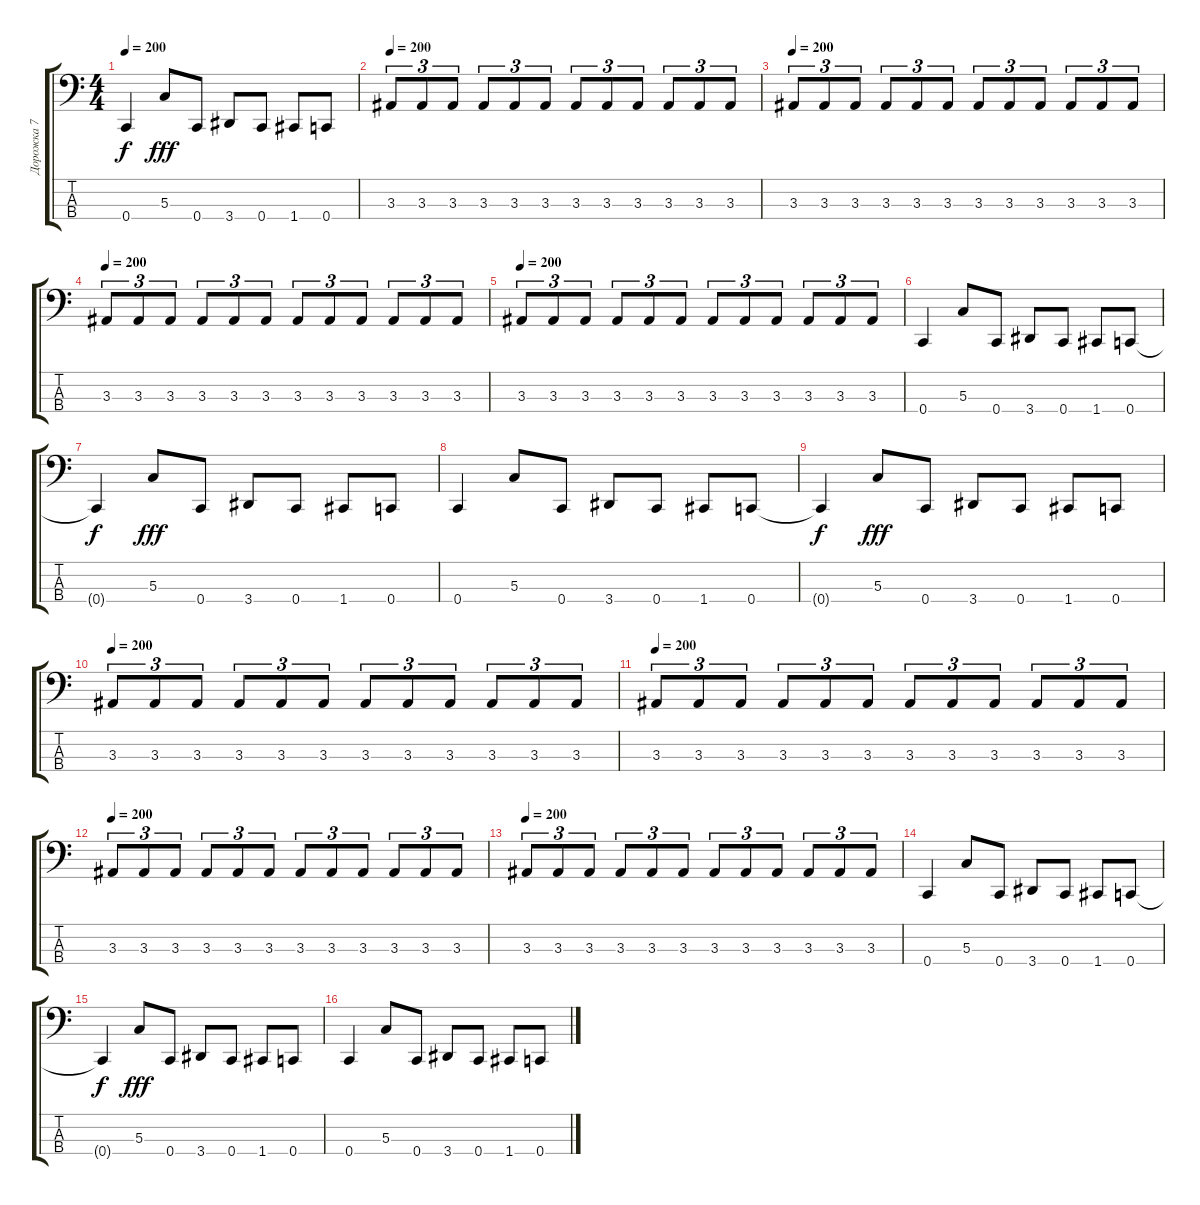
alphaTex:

\track ("Дорожка 7" "Дорожка 7") {instrument electricbassfinger}
\staff {score tabs}
\tuning (F2 C2 G1 C1) {hide}
\ts (4 4)
\tempo 200
\clef f4
\ks c
0.4{t}.4{dy f} 5.3.8{dy fff} 0.4.8 3.4.8 0.4.8 1.4.8 0.4.8 |
\tempo 200
3.3.8{tu (3 2)} 3.3.8{tu (3 2)} 3.3.8{tu (3 2)} 3.3.8{tu (3 2)} 3.3.8{tu (3 2)} 3.3.8{tu (3 2)} 3.3.8{tu (3 2)} 3.3.8{tu (3 2)} 3.3.8{tu (3 2)} 3.3.8{tu (3 2)} 3.3.8{tu (3 2)} 3.3.8{tu (3 2)} |
\tempo 200
3.3.8{tu (3 2)} 3.3.8{tu (3 2)} 3.3.8{tu (3 2)} 3.3.8{tu (3 2)} 3.3.8{tu (3 2)} 3.3.8{tu (3 2)} 3.3.8{tu (3 2)} 3.3.8{tu (3 2)} 3.3.8{tu (3 2)} 3.3.8{tu (3 2)} 3.3.8{tu (3 2)} 3.3.8{tu (3 2)} |
\tempo 200
3.3.8{tu (3 2)} 3.3.8{tu (3 2)} 3.3.8{tu (3 2)} 3.3.8{tu (3 2)} 3.3.8{tu (3 2)} 3.3.8{tu (3 2)} 3.3.8{tu (3 2)} 3.3.8{tu (3 2)} 3.3.8{tu (3 2)} 3.3.8{tu (3 2)} 3.3.8{tu (3 2)} 3.3.8{tu (3 2)} |
\tempo 200
3.3.8{tu (3 2)} 3.3.8{tu (3 2)} 3.3.8{tu (3 2)} 3.3.8{tu (3 2)} 3.3.8{tu (3 2)} 3.3.8{tu (3 2)} 3.3.8{tu (3 2)} 3.3.8{tu (3 2)} 3.3.8{tu (3 2)} 3.3.8{tu (3 2)} 3.3.8{tu (3 2)} 3.3.8{tu (3 2)} |
0.4.4 5.3.8 0.4.8 3.4.8 0.4.8 1.4.8 0.4.8 |
0.4{t}.4{dy f} 5.3.8{dy fff} 0.4.8 3.4.8 0.4.8 1.4.8 0.4.8 |
0.4.4 5.3.8 0.4.8 3.4.8 0.4.8 1.4.8 0.4.8 |
0.4{t}.4{dy f} 5.3.8{dy fff} 0.4.8 3.4.8 0.4.8 1.4.8 0.4.8 |
\tempo 200
3.3.8{tu (3 2)} 3.3.8{tu (3 2)} 3.3.8{tu (3 2)} 3.3.8{tu (3 2)} 3.3.8{tu (3 2)} 3.3.8{tu (3 2)} 3.3.8{tu (3 2)} 3.3.8{tu (3 2)} 3.3.8{tu (3 2)} 3.3.8{tu (3 2)} 3.3.8{tu (3 2)} 3.3.8{tu (3 2)} |
\tempo 200
3.3.8{tu (3 2)} 3.3.8{tu (3 2)} 3.3.8{tu (3 2)} 3.3.8{tu (3 2)} 3.3.8{tu (3 2)} 3.3.8{tu (3 2)} 3.3.8{tu (3 2)} 3.3.8{tu (3 2)} 3.3.8{tu (3 2)} 3.3.8{tu (3 2)} 3.3.8{tu (3 2)} 3.3.8{tu (3 2)} |
\tempo 200
3.3.8{tu (3 2)} 3.3.8{tu (3 2)} 3.3.8{tu (3 2)} 3.3.8{tu (3 2)} 3.3.8{tu (3 2)} 3.3.8{tu (3 2)} 3.3.8{tu (3 2)} 3.3.8{tu (3 2)} 3.3.8{tu (3 2)} 3.3.8{tu (3 2)} 3.3.8{tu (3 2)} 3.3.8{tu (3 2)} |
\tempo 200
3.3.8{tu (3 2)} 3.3.8{tu (3 2)} 3.3.8{tu (3 2)} 3.3.8{tu (3 2)} 3.3.8{tu (3 2)} 3.3.8{tu (3 2)} 3.3.8{tu (3 2)} 3.3.8{tu (3 2)} 3.3.8{tu (3 2)} 3.3.8{tu (3 2)} 3.3.8{tu (3 2)} 3.3.8{tu (3 2)} |
0.4.4 5.3.8 0.4.8 3.4.8 0.4.8 1.4.8 0.4.8 |
0.4{t}.4{dy f} 5.3.8{dy fff} 0.4.8 3.4.8 0.4.8 1.4.8 0.4.8 |
0.4.4 5.3.8 0.4.8 3.4.8 0.4.8 1.4.8 0.4.8
